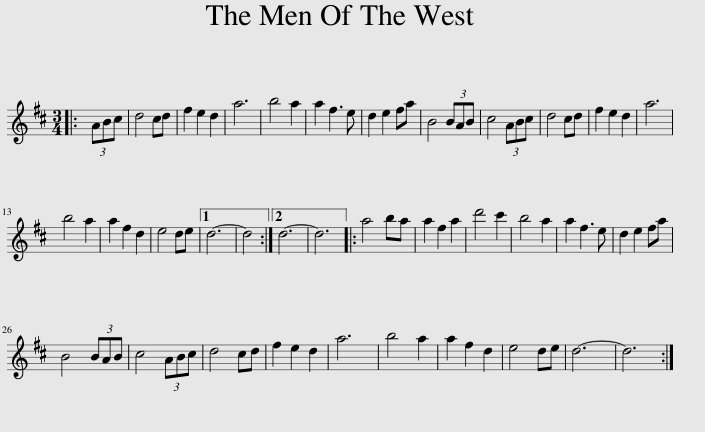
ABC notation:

X:1
L:1/8
M:3/4
I:linebreak $
K:D
V:1 treble
V:1
|: (3ABc | d4 cd | f2 e2 d2 | a6 | b4 a2 | %5
 a2 f3 e | d2 e2 fa | B4 (3BAB | c4 (3ABc | d4 cd | %10
 f2 e2 d2 | a6 |$ b4 a2 | a2 f2 d2 | e4 de |1 %15
 d6- | d4 :|2 d6- | d6 |: a4 ba | %20
 a2 f2 a2 | d'4 c'2 | b4 a2 | a2 f3 e | d2 e2 fa |$ %25
 B4 (3BAB | c4 (3ABc | d4 cd | f2 e2 d2 | a6 | %30
 b4 a2 | a2 f2 d2 | e4 de | d6- | d6 :| %35
